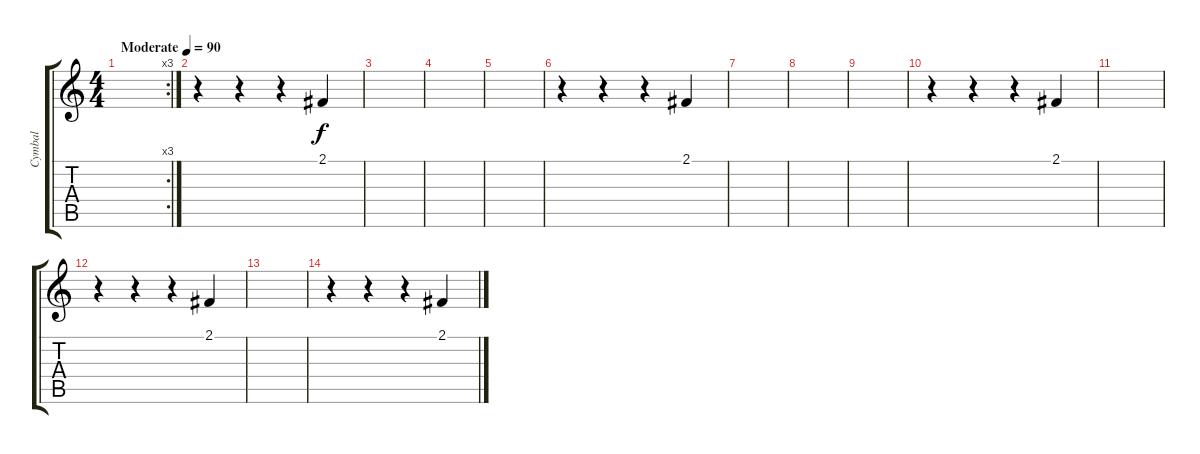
\track ("Cymbal" "Cymbal") {instrument reversecymbal}
\staff {score tabs}
\tuning (E4 B3 G3 D3 A2 E2) {hide}
\rc 3
\ts (4 4)
\tempo (90 "Moderate")
\clef g2
\ks c
|
r.4 r.4 r.4 2.1.4 |
|
|
|
r.4 r.4 r.4 2.1.4 |
|
|
|
r.4 r.4 r.4 2.1.4 |
|
r.4 r.4 r.4 2.1.4 |
|
r.4 r.4 r.4 2.1.4
